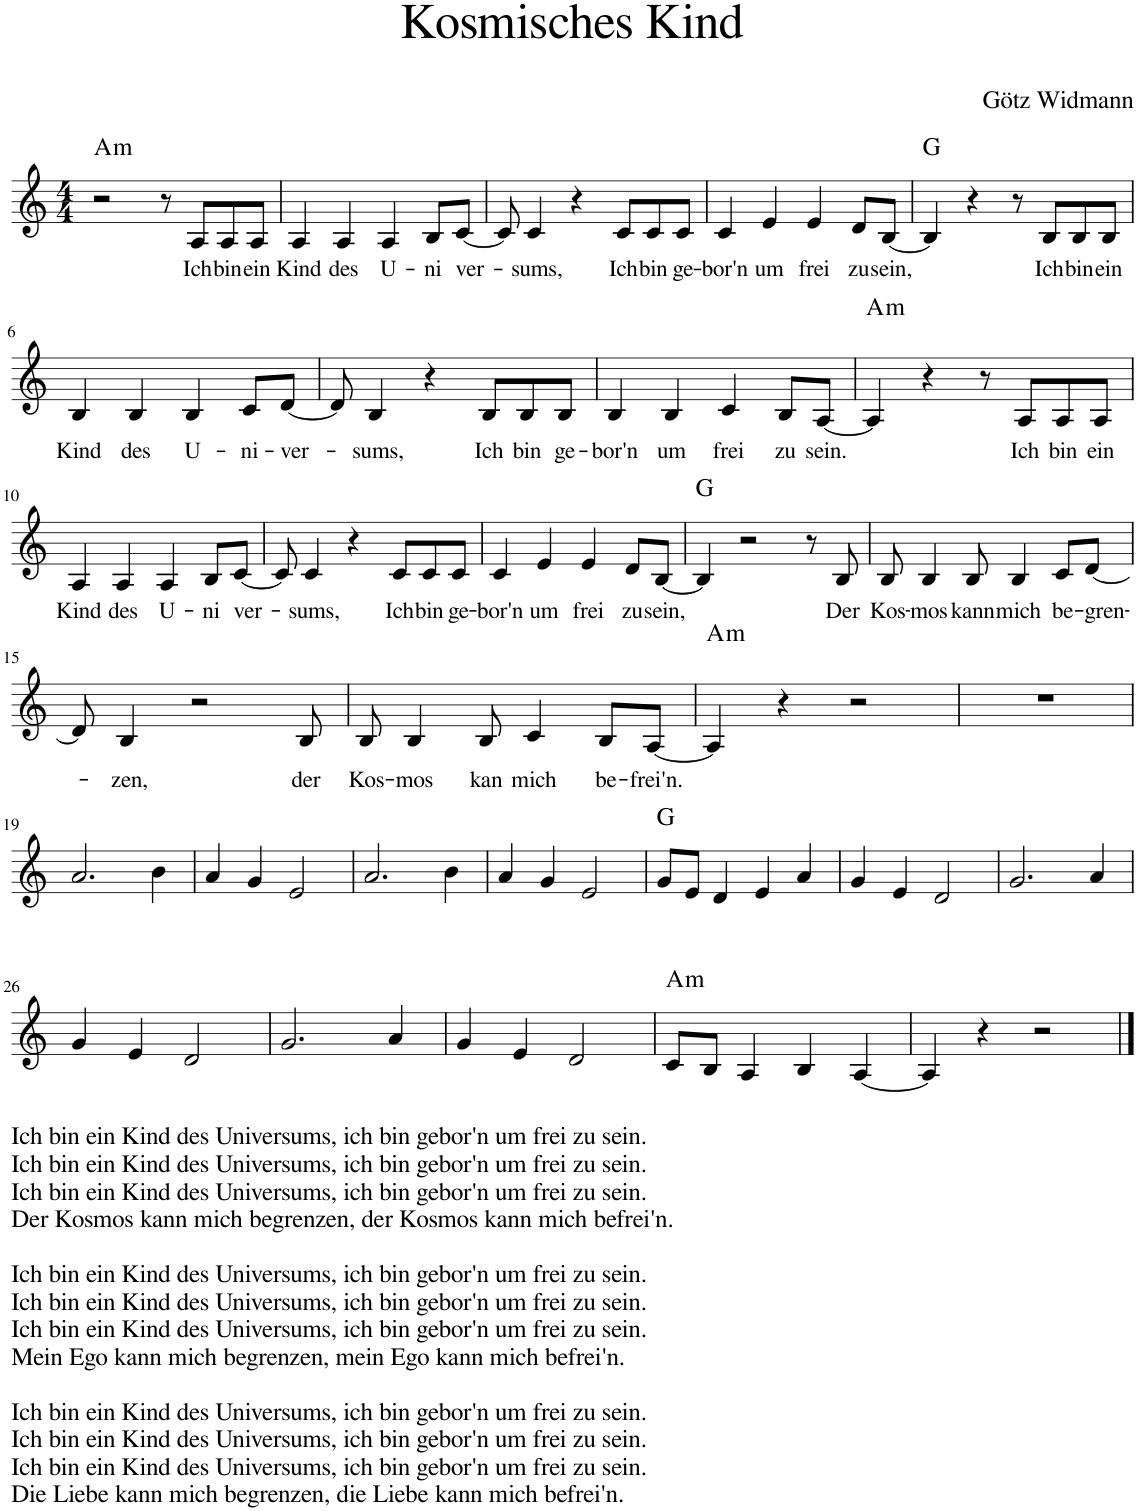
**kern	**text	**harte
*part1	*part1	*part1
*staff1	*staff1	*
*I"Piano	*	*
*I'Pno.	*	*
*clefG2	*	*
*k[]	*	*
*M4/4	*	*
=1	=1	=1
!	!	!LO:H:kt=m
2r	.	A:min
8r	.	.
!	!LO:LY:b	!
8A/L	Ich	.
!	!LO:LY:b	!
8A/	bin	.
!	!LO:LY:b	!
8A/J	ein	.
=2	=2	=2
!	!LO:LY:b	!
4A/	Kind	.
!	!LO:LY:b	!
4A/	des	.
!	!LO:LY:b	!
4A/	U-	.
!	!LO:LY:b	!
8B/L	-ni	.
!	!LO:LY:b	!
[8c/J	ver-	.
=3	=3	=3
8c/]	.	.
!	!LO:LY:b	!
4c/	-sums,	.
4r	.	.
!	!LO:LY:b	!
8c/L	Ich	.
!	!LO:LY:b	!
8c/	bin	.
!	!LO:LY:b	!
8c/J	ge-	.
=4	=4	=4
!	!LO:LY:b	!
4c/	-bor'n	.
!	!LO:LY:b	!
4e/	um	.
!	!LO:LY:b	!
4e/	frei	.
!	!LO:LY:b	!
8d/L	zu	.
!	!LO:LY:b	!
[8B/J	sein,	.
=5	=5	=5
4B/]	.	G:maj
4r	.	.
8r	.	.
!	!LO:LY:b	!
8B/L	Ich	.
!	!LO:LY:b	!
8B/	bin	.
!	!LO:LY:b	!
8B/J	ein	.
!!LO:LB:g=z
=6	=6	=6
!	!LO:LY:b	!
4B/	Kind	.
!	!LO:LY:b	!
4B/	des	.
!	!LO:LY:b	!
4B/	U-	.
!	!LO:LY:b	!
8c/L	-ni-	.
!	!LO:LY:b	!
[8d/J	-ver-	.
=7	=7	=7
8d/]	.	.
!	!LO:LY:b	!
4B/	-sums,	.
4r	.	.
!	!LO:LY:b	!
8B/L	Ich	.
!	!LO:LY:b	!
8B/	bin	.
!	!LO:LY:b	!
8B/J	ge-	.
=8	=8	=8
!	!LO:LY:b	!
4B/	-bor'n	.
!	!LO:LY:b	!
4B/	um	.
!	!LO:LY:b	!
4c/	frei	.
!	!LO:LY:b	!
8B/L	zu	.
!	!LO:LY:b	!
[8A/J	sein.	.
=9	=9	=9
!	!	!LO:H:kt=m
4A/]	.	A:min
4r	.	.
8r	.	.
!	!LO:LY:b	!
8A/L	Ich	.
!	!LO:LY:b	!
8A/	bin	.
!	!LO:LY:b	!
8A/J	ein	.
!!LO:LB:g=z
=10	=10	=10
!	!LO:LY:b	!
4A/	Kind	.
!	!LO:LY:b	!
4A/	des	.
!	!LO:LY:b	!
4A/	U-	.
!	!LO:LY:b	!
8B/L	-ni	.
!	!LO:LY:b	!
[8c/J	ver-	.
=11	=11	=11
8c/]	.	.
!	!LO:LY:b	!
4c/	-sums,	.
4r	.	.
!	!LO:LY:b	!
8c/L	Ich	.
!	!LO:LY:b	!
8c/	bin	.
!	!LO:LY:b	!
8c/J	ge-	.
=12	=12	=12
!	!LO:LY:b	!
4c/	-bor'n	.
!	!LO:LY:b	!
4e/	um	.
!	!LO:LY:b	!
4e/	frei	.
!	!LO:LY:b	!
8d/L	zu	.
!	!LO:LY:b	!
[8B/J	sein,	.
=13	=13	=13
4B/]	.	G:maj
2r	.	.
8r	.	.
!	!LO:LY:b	!
8B/	Der	.
=14	=14	=14
!	!LO:LY:b	!
8B/	Kos-	.
!	!LO:LY:b	!
4B/	-mos	.
!	!LO:LY:b	!
8B/	kann	.
!	!LO:LY:b	!
4B/	mich	.
!	!LO:LY:b	!
8c/L	be-	.
!	!LO:LY:b	!
[8d/J	-gren-	.
!!LO:LB:g=z
=15	=15	=15
8d/]	.	.
!	!LO:LY:b	!
4B/	-zen,	.
2r	.	.
!	!LO:LY:b	!
8B/	der	.
=16	=16	=16
!	!LO:LY:b	!
8B/	Kos-	.
!	!LO:LY:b	!
4B/	-mos	.
!	!LO:LY:b	!
8B/	kan	.
!	!LO:LY:b	!
4c/	mich	.
!	!LO:LY:b	!
8B/L	be-	.
!	!LO:LY:b	!
[8A/J	-frei'n.	.
=17	=17	=17
!	!	!LO:H:kt=m
4A/]	.	A:min
4r	.	.
2r	.	.
=18	=18	=18
1r	.	.
!!LO:LB:g=z
=19	=19	=19
2.a/	.	.
4b\	.	.
=20	=20	=20
4a/	.	.
4g/	.	.
2e/	.	.
=21	=21	=21
2.a/	.	.
4b\	.	.
=22	=22	=22
4a/	.	.
4g/	.	.
2e/	.	.
=23	=23	=23
8g/L	.	G:maj
8e/J	.	.
4d/	.	.
4e/	.	.
4a/	.	.
=24	=24	=24
4g/	.	.
4e/	.	.
2d/	.	.
=25	=25	=25
2.g/	.	.
4a/	.	.
!!LO:LB:g=z
=26	=26	=26
!LO:TX:b:t=Ich bin ein Kind des Universums, ich bin gebor'n um frei zu sein.	!	!
!LO:TX:b:t=Ich bin ein Kind des Universums, ich bin gebor'n um frei zu sein.	!	!
!LO:TX:b:t=Ich bin ein Kind des Universums, ich bin gebor'n um frei zu sein.	!	!
!LO:TX:b:t=Der Kosmos kann mich begrenzen, der Kosmos kann mich befrei'n.	!	!
!LO:TX:b:t=Ich bin ein Kind des Universums, ich bin gebor'n um frei zu sein.	!	!
!LO:TX:b:t=Ich bin ein Kind des Universums, ich bin gebor'n um frei zu sein.	!	!
!LO:TX:b:t=Ich bin ein Kind des Universums, ich bin gebor'n um frei zu sein.	!	!
!LO:TX:b:t=Mein Ego kann mich begrenzen, mein Ego kann mich befrei'n.	!	!
!LO:TX:b:t=Ich bin ein Kind des Universums, ich bin gebor'n um frei zu sein.	!	!
!LO:TX:b:t=Ich bin ein Kind des Universums, ich bin gebor'n um frei zu sein.	!	!
!LO:TX:b:t=Ich bin ein Kind des Universums, ich bin gebor'n um frei zu sein.	!	!
!LO:TX:b:t=Die Liebe kann mich begrenzen, die Liebe kann mich befrei'n.	!	!
4g/	.	.
4e/	.	.
2d/	.	.
=27	=27	=27
2.g/	.	.
4a/	.	.
=28	=28	=28
4g/	.	.
4e/	.	.
2d/	.	.
=29	=29	=29
!	!	!LO:H:kt=m
8c/L	.	A:min
8B/J	.	.
4A/	.	.
4B/	.	.
[4A/	.	.
=30	=30	=30
4A/]	.	.
4r	.	.
2r	.	.
==	==	==
*-	*-	*-
